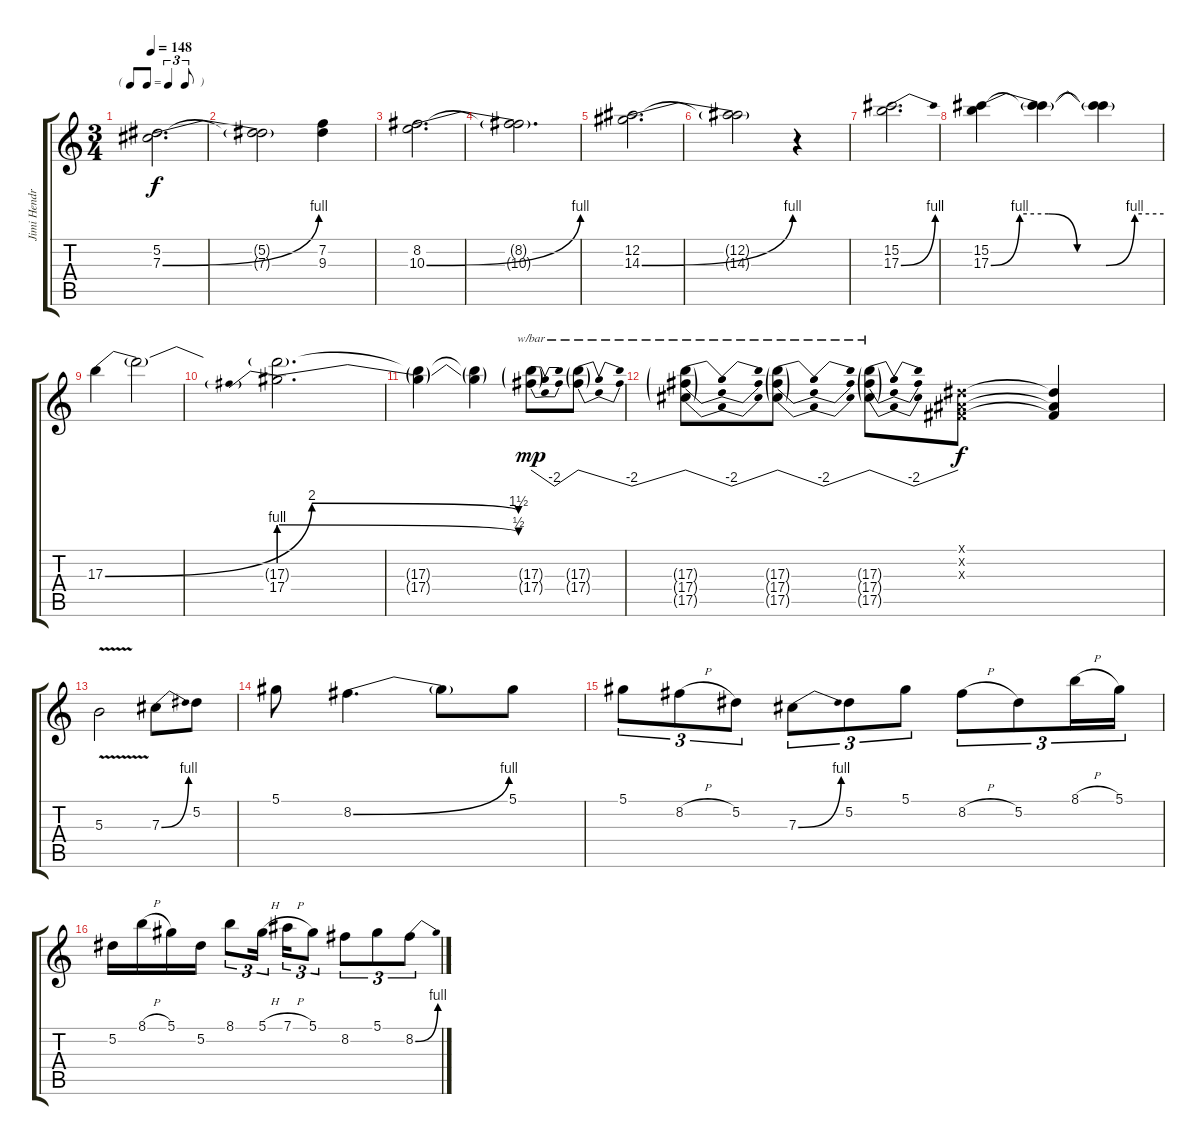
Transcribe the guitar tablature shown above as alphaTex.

\track ("Jimi Hendrix" "Jimi Hendr") {instrument overdrivenguitar}
\staff {score tabs}
\tuning (Eb4 Bb3 Gb3 Db3 Ab2 Eb2) {hide}
\ts (3 4)
\tf triplet8th
\tempo 148
\clef g2
\ks c
(5.2 7.3{be (bend 0 0 60 4)}).2{d dy f} |
(5.2{t} 7.3{t}).2 (7.2 9.3).4 |
(8.2 10.3{be (bend 0 0 60 4)}).2{d} |
(8.2{t} 10.3{t}).2{d} |
(12.2 14.3{be (bend 0 0 60 4)}).2{d} |
(12.2{t} 14.3{t}).2 r.4 |
(15.2 17.3{be (bend 0 0 60 4)}).2{d} |
(15.2 17.3{be (custom 0 0 10 4 20 4 30 0 40 0 50 4 60 4)}).4 (15.2{t} 17.3{t}).4 (15.2{t} 17.3{t}).4 |
17.3{be (bendrelease 0 0 15 8 55 8 60 6)}.4 17.3{t}.2 |
(17.3{t} 17.4{be (prebendrelease 0 4 60 2)}).2{d} |
(17.3{t} 17.4{t}).4 (17.3{t} 17.4{t}).4 (17.3{g} 17.4{g}).8{tbe (dip default 0 0 30 -8 60 0) dy mp} (17.3{g} 17.4{g}).8{tbe (dip default 0 0 30 -8 60 0)} |
(17.3{g} 17.4{g} 17.5{g}).8{tbe (dip default 0 0 30 -8 60 0)} (17.3{g} 17.4{g} 17.5{g}).8{tbe (dip default 0 0 30 -8 60 0)} (17.3{g} 17.4{g} 17.5{g}).8{tbe (dip default 0 0 30 -8 60 0)} (0.1{x} 0.2{x} 0.3{x}).8{dy f} (0.1{t} 0.2{t} 0.3{t}).4 |
5.3{v}.2 7.3{be (bend 0 0 60 4)}.8 5.2.8 |
5.1.8 8.2{be (bend 0 0 60 4)}.4{d} 8.2{t}.8 5.1.8 |
5.1.8{tu (3 2)} 8.2{h}.8{tu (3 2)} 5.2.8{tu (3 2)} 7.3{be (bend 0 0 60 4)}.8{tu (3 2)} 5.2.8{tu (3 2)} 5.1.8{tu (3 2)} 8.2{h}.8{tu (3 2)} 5.2.8{tu (3 2)} 8.1{h}.16{tu (3 2)} 5.1.16{tu (3 2)} |
5.2.16 8.1{h}.16 5.1.16 5.2.16 8.1.8{tu (3 2)} 5.1{h}.16{tu (3 2) beam splitsecondary} 7.1{h}.16{tu (3 2)} 5.1.8{tu (3 2)} 8.2.8{tu (3 2)} 5.1.8{tu (3 2)} 8.2{be (bend 0 0 60 4)}.8{tu (3 2)}
